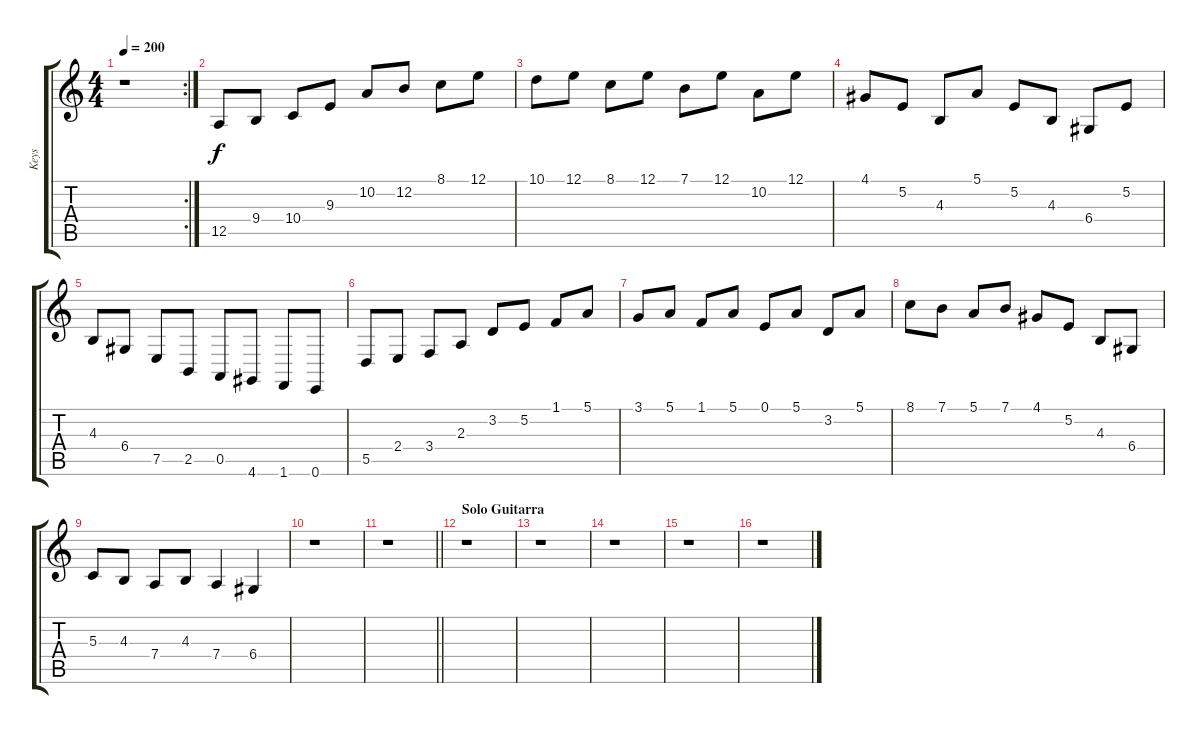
\track ("Keys" "Keys") {instrument harpsichord}
\staff {score tabs}
\tuning (E4 B3 G3 D3 A2 E2) {hide}
\rc 2
\ts (4 4)
\tempo 200
\clef g2
\ks c
r.1{dy f} |
12.5.8 9.4.8 10.4.8 9.3.8 10.2.8 12.2.8 8.1.8 12.1.8 |
10.1.8 12.1.8 8.1.8 12.1.8 7.1.8 12.1.8 10.2.8 12.1.8 |
4.1.8 5.2.8 4.3.8 5.1.8 5.2.8 4.3.8 6.4.8 5.2.8 |
4.3.8 6.4.8 7.5.8 2.5.8 0.5.8 4.6.8 1.6.8 0.6.8 |
5.5.8 2.4.8 3.4.8 2.3.8 3.2.8 5.2.8 1.1.8 5.1.8 |
3.1.8 5.1.8 1.1.8 5.1.8 0.1.8 5.1.8 3.2.8 5.1.8 |
8.1.8 7.1.8 5.1.8 7.1.8 4.1.8 5.2.8 4.3.8 6.4.8 |
5.3.8 4.3.8 7.4.8 4.3.8 7.4.4 6.4.4 |
r.1 |
\barLineRight lightlight
r.1 |
\section ("" "Solo Guitarra")
r.1 |
r.1 |
r.1 |
r.1 |
r.1
